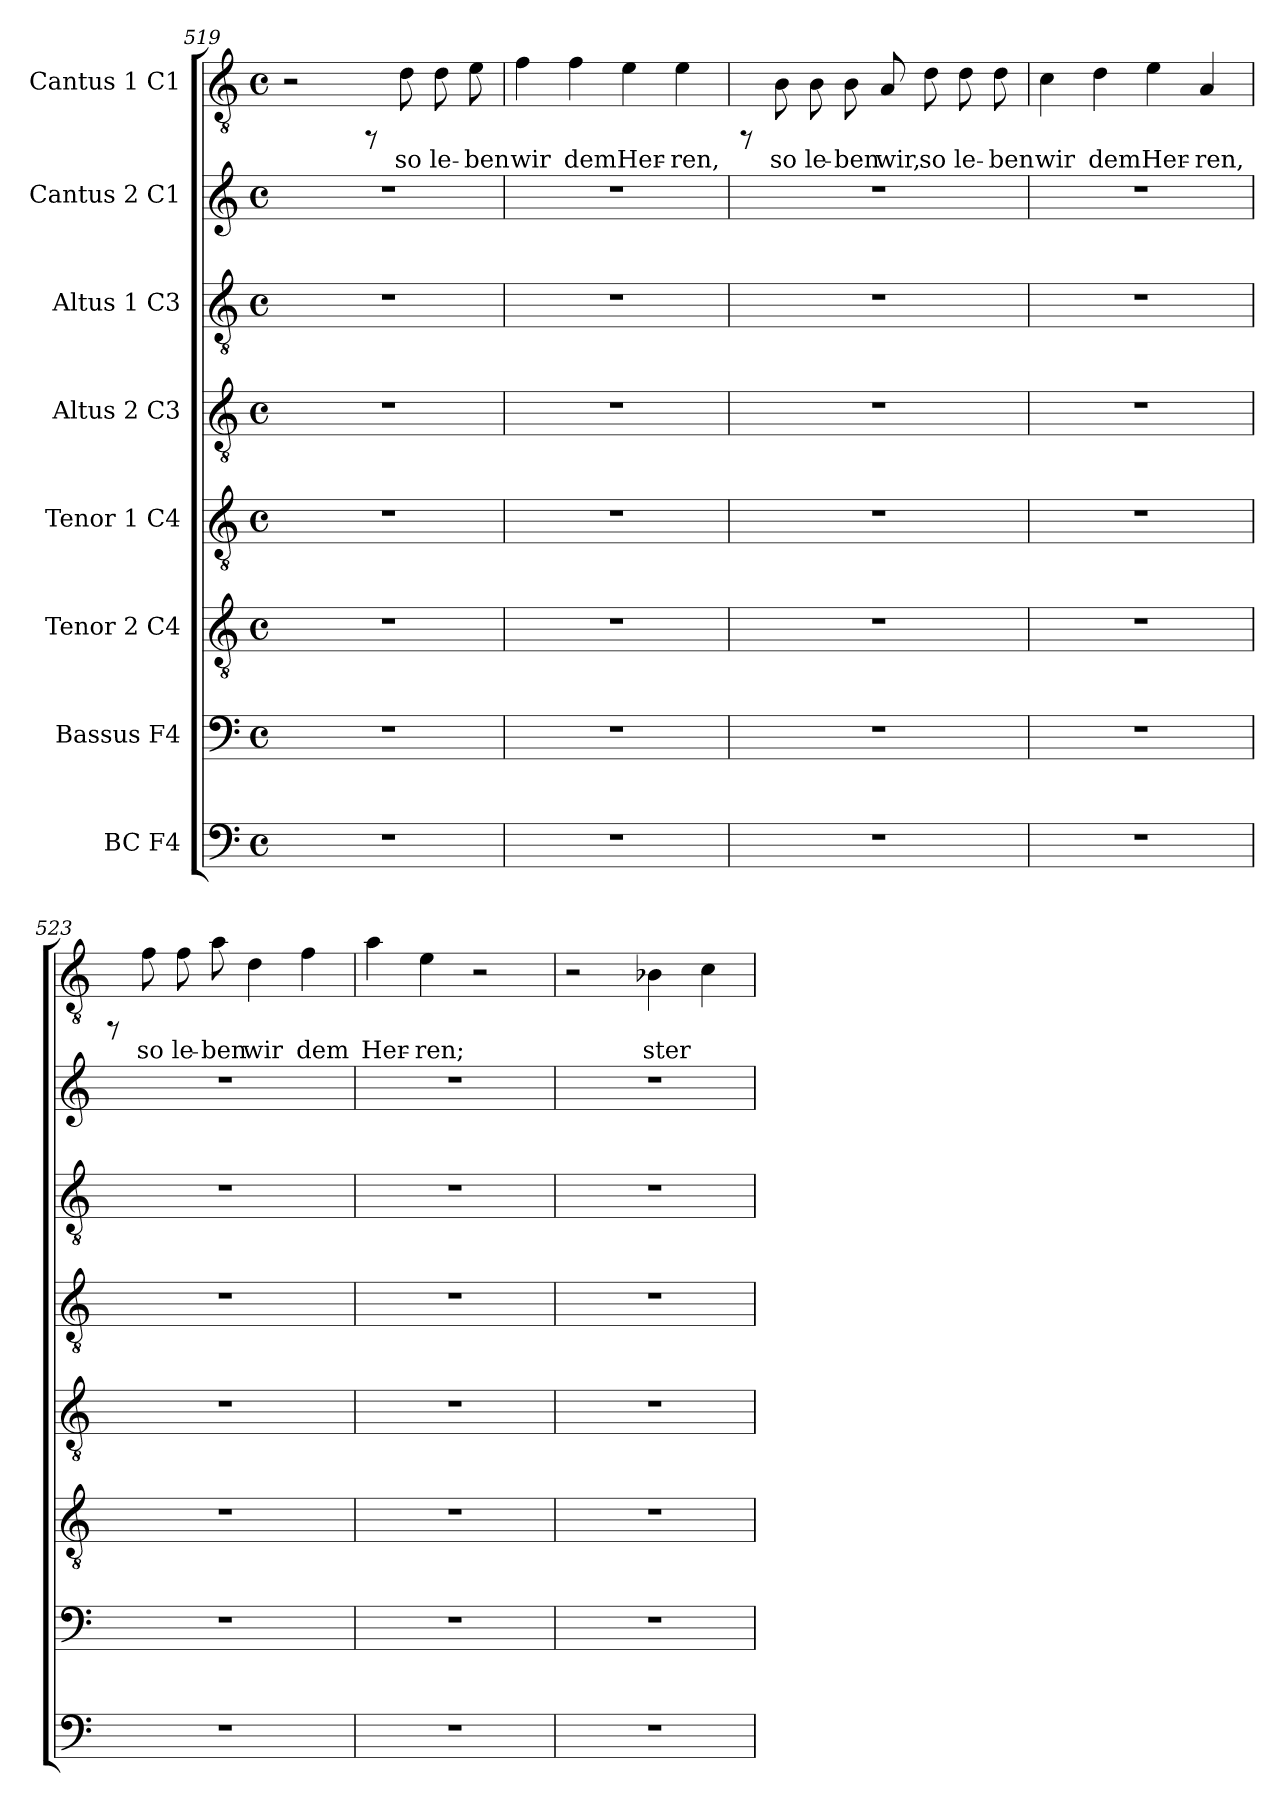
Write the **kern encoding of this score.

**kern	**kern	**kern	**kern	**kern	**kern	**kern	**kern	**text
*part8	*part7	*part6	*part5	*part4	*part3	*part2	*part1	*part1
*staff8	*staff7	*staff6	*staff5	*staff4	*staff3	*staff2	*staff1	*staff1
*I"BC  F4	*I"Bassus  F4	*I"Tenor 2  C4	*I"Tenor 1  C4	*I"Altus 2  C3	*I"Altus 1  C3	*I"Cantus 2  C1	*I"Cantus 1  C1	*
*clefF4	*clefF4	*clefGv2	*clefGv2	*clefGv2	*clefGv2	*clefG2	*clefGv2	*
*k[]	*k[]	*k[]	*k[]	*k[]	*k[]	*k[]	*k[]	*
*C:	*C:	*C:	*C:	*C:	*C:	*C:	*C:	*
*M4/4	*M4/4	*M4/4	*M4/4	*M4/4	*M4/4	*M4/4	*M4/4	*
*met(c)	*met(c)	*met(c)	*met(c)	*met(c)	*met(c)	*met(c)	*met(c)	*
=519	=519	=519	=519	=519	=519	=519	=519	=519
1r	1r	1r	1r	1r	1r	1r	2r	.
.	.	.	.	.	.	.	8rFF	.
!	!	!	!	!	!	!	!	!LO:LY:b:cj
.	.	.	.	.	.	.	8d\	so
!	!	!	!	!	!	!	!	!LO:LY:b:cj
.	.	.	.	.	.	.	8d\	le-
!	!	!	!	!	!	!	!	!LO:LY:b:cj
.	.	.	.	.	.	.	8e\	-ben
=520	=520	=520	=520	=520	=520	=520	=520	=520
!	!	!	!	!	!	!	!	!LO:LY:b:cj
1r	1r	1r	1r	1r	1r	1r	4f\	wir
!	!	!	!	!	!	!	!	!LO:LY:b:cj
.	.	.	.	.	.	.	4f\	dem
!	!	!	!	!	!	!	!	!LO:LY:b:cj
.	.	.	.	.	.	.	4e\	Her-
!	!	!	!	!	!	!	!	!LO:LY:b:cj
.	.	.	.	.	.	.	4e\	-ren,
!!LO:LB:g=z
=521	=521	=521	=521	=521	=521	=521	=521	=521
1r	1r	1r	1r	1r	1r	1r	8rFF	.
!	!	!	!	!	!	!	!	!LO:LY:b:cj
.	.	.	.	.	.	.	8B\	so
!	!	!	!	!	!	!	!	!LO:LY:b:cj
.	.	.	.	.	.	.	8B\	le-
!	!	!	!	!	!	!	!	!LO:LY:b:cj
.	.	.	.	.	.	.	8B\	-ben
!	!	!	!	!	!	!	!	!LO:LY:b:cj
.	.	.	.	.	.	.	8A/	wir,
!	!	!	!	!	!	!	!	!LO:LY:b:cj
.	.	.	.	.	.	.	8d\	so
!	!	!	!	!	!	!	!	!LO:LY:b:cj
.	.	.	.	.	.	.	8d\	le-
!	!	!	!	!	!	!	!	!LO:LY:b:cj
.	.	.	.	.	.	.	8d\	-ben
=522	=522	=522	=522	=522	=522	=522	=522	=522
!	!	!	!	!	!	!	!	!LO:LY:b:cj
1r	1r	1r	1r	1r	1r	1r	4c\	wir
!	!	!	!	!	!	!	!	!LO:LY:b:cj
.	.	.	.	.	.	.	4d\	dem
!	!	!	!	!	!	!	!	!LO:LY:b:cj
.	.	.	.	.	.	.	4e\	Her-
!	!	!	!	!	!	!	!	!LO:LY:b:cj
.	.	.	.	.	.	.	4A/	-ren,
=523	=523	=523	=523	=523	=523	=523	=523	=523
1r	1r	1r	1r	1r	1r	1r	8rFF	.
!	!	!	!	!	!	!	!	!LO:LY:b:cj
.	.	.	.	.	.	.	8f\	so
!	!	!	!	!	!	!	!	!LO:LY:b:cj
.	.	.	.	.	.	.	8f\	le-
!	!	!	!	!	!	!	!	!LO:LY:b:cj
.	.	.	.	.	.	.	8a\	-ben
!	!	!	!	!	!	!	!	!LO:LY:b:cj
.	.	.	.	.	.	.	4d\	wir
!	!	!	!	!	!	!	!	!LO:LY:b:cj
.	.	.	.	.	.	.	4f\	dem
=524	=524	=524	=524	=524	=524	=524	=524	=524
!	!	!	!	!	!	!	!	!LO:LY:b:cj
1r	1r	1r	1r	1r	1r	1r	4a\	Her-
!	!	!	!	!	!	!	!	!LO:LY:b:cj
.	.	.	.	.	.	.	4e\	-ren;
.	.	.	.	.	.	.	2r	.
=525	=525	=525	=525	=525	=525	=525	=525	=525
1r	1r	1r	1r	1r	1r	1r	2r	.
!	!	!	!	!	!	!	!	!LO:LY:b:cj
.	.	.	.	.	.	.	4B-X\	ster-
!	!	!	!	!	!	!	!	!LO:LY:b:cj
.	.	.	.	.	.	.	4c\	--
=	=	=	=	=	=	=	=	=
*-	*-	*-	*-	*-	*-	*-	*-	*-
